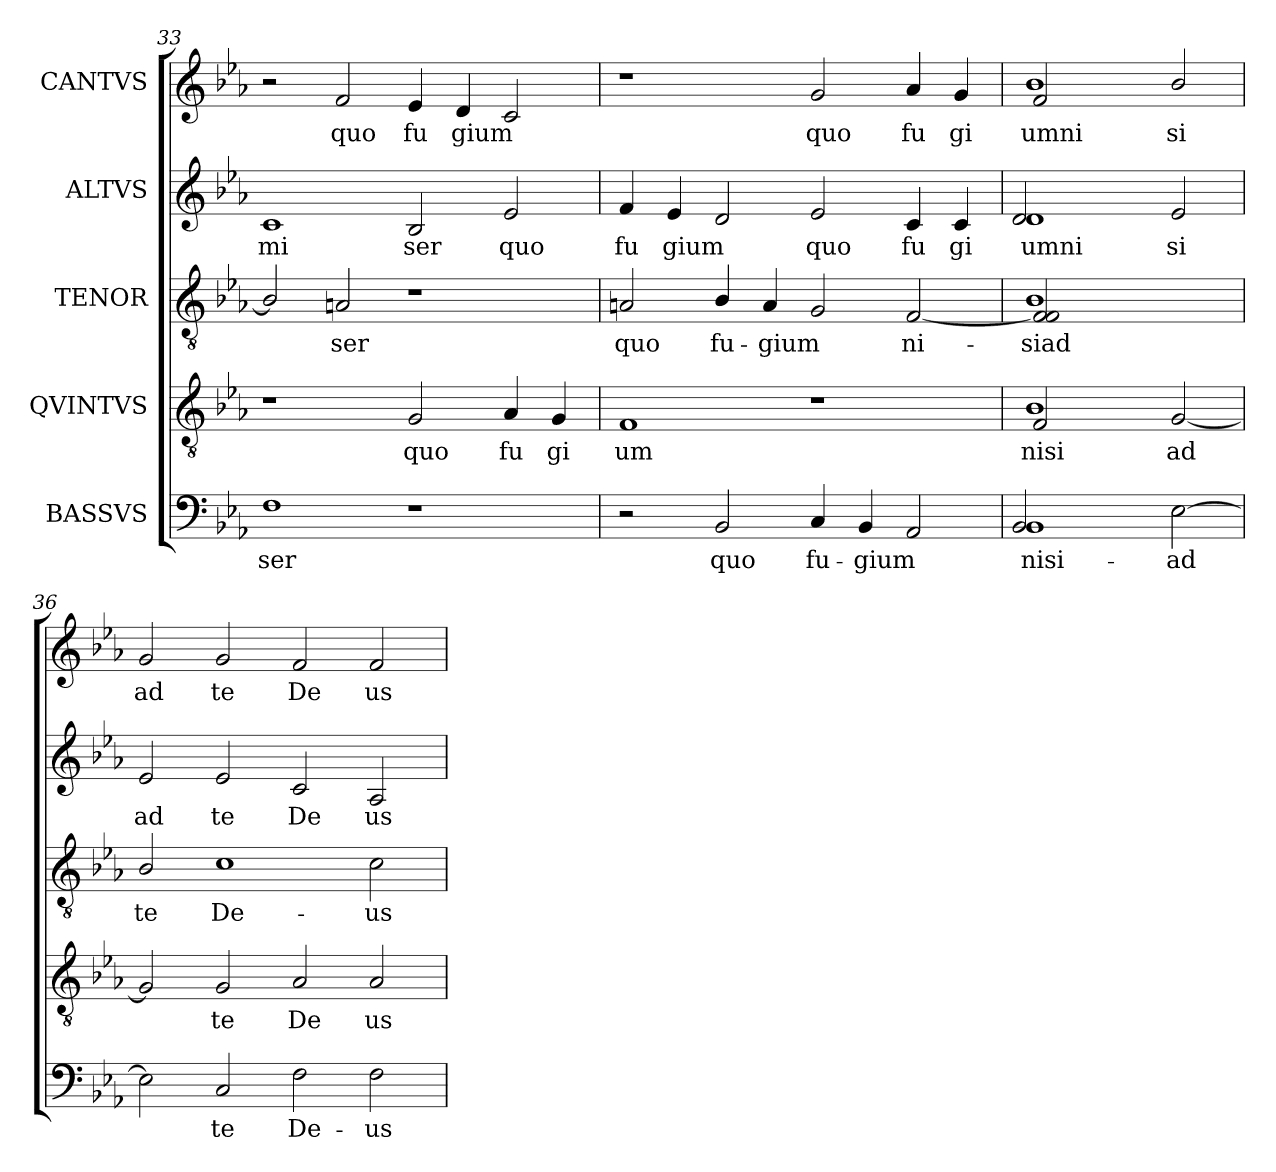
**kern	**text	**kern	**text	**kern	**text	**kern	**text	**kern	**text
*part5	*part5	*part4	*part4	*part3	*part3	*part2	*part2	*part1	*part1
*staff5	*staff5	*staff4	*staff4	*staff3	*staff3	*staff2	*staff2	*staff1	*staff1
*I"BASSVS	*	*I"QVINTVS	*	*I"TENOR	*	*I"ALTVS	*	*I"CANTVS	*
*clefF4	*	*clefGv2	*	*clefGv2	*	*clefG2	*	*clefG2	*
*k[b-e-a-]	*	*k[b-e-a-]	*	*k[b-e-a-]	*	*k[b-e-a-]	*	*k[b-e-a-]	*
*E-:	*	*E-:	*	*E-:	*	*E-:	*	*E-:	*
=33	=33	=33	=33	=33	=33	=33	=33	=33	=33
!	!LO:LY:b:cj	!	!	!	!LO:LY:b:cj	!	!LO:LY:b:cj	!	!
1F	-ser	1r	.	2B-/]	--	1c	mi	2r	.
!	!	!	!	!	!LO:LY:b:cj	!	!	!	!LO:LY:b:cj
.	.	.	.	2An/	-ser	.	.	2f/	quo
!	!	!	!LO:LY:b:cj	!	!	!	!LO:LY:b:cj	!	!LO:LY:b:cj
1r	.	2G/	quo	1r	.	2B-/	ser	4e-/	fu
!	!	!	!	!	!	!	!	!	!LO:LY:b:cj
.	.	.	.	.	.	.	.	4d/	gium
!	!	!	!LO:LY:b:cj	!	!	!	!LO:LY:b:cj	!	!LO:LY:b:cj
.	.	4A-/	fu	.	.	2e-/	quo	2c/	.
!	!	!	!LO:LY:b:cj	!	!	!	!	!	!
.	.	4G/	gi	.	.	.	.	.	.
=34	=34	=34	=34	=34	=34	=34	=34	=34	=34
!	!	!	!LO:LY:b:cj	!	!LO:LY:b:cj	!	!LO:LY:b:cj	!	!
2r	.	1F	um	2An/	quo	4f/	fu	1r	.
!	!	!	!	!	!	!	!LO:LY:b:cj	!	!
.	.	.	.	.	.	4e-/	gium	.	.
!	!LO:LY:b:cj	!	!	!	!LO:LY:b:cj	!	!LO:LY:b:cj	!	!
2BB-/	quo	.	.	4B-/	fu-	2d/	.	.	.
!	!	!	!	!	!LO:LY:b:cj	!	!	!	!
.	.	.	.	4A/	-gium	.	.	.	.
!	!LO:LY:b:cj	!	!	!	!LO:LY:b:cj	!	!LO:LY:b:cj	!	!LO:LY:b:cj
4C/	fu-	1r	.	2G/	.	2e-/	quo	2g/	quo
!	!LO:LY:b:cj	!	!	!	!	!	!	!	!
4BB-/	-gium	.	.	.	.	.	.	.	.
!	!LO:LY:b:cj	!	!	!	!LO:LY:b:cj	!	!LO:LY:b:cj	!	!LO:LY:b:cj
2AA-/	.	.	.	[<2F/	ni-	4c/	fu	4a-/	fu
!	!	!	!	!	!	!	!LO:LY:b:cj	!	!LO:LY:b:cj
.	.	.	.	.	.	4c/	gi	4g/	gi
=35	=35	=35	=35	=35	=35	=35	=35	=35	=35
*^	*	*	*	*	*	*	*	*	*
!	!	!LO:LY:b:cj	!	!LO:LY:b:cj	!	!LO:LY:b:cj	!	!LO:LY:b:cj	!	!LO:LY:b:cj
*	*	*	*^	*	*^	*	*^	*	*^	*
1BB-	2BB-/	nisi-	1B-	2F/	nisi	1B-	2F/] 2F/	-siad	1d	2d/	umni	1b-	2f/	umni
.	1ryy	.	.	1ryy	.	.	2ryy	.	.	1ryy	.	.	1ryy	.
!	!	!LO:LY:b:cj	!	!	!LO:LY:b:cj	!	!	!	!	!	!LO:LY:b:cj	!	!	!LO:LY:b:cj
[>2E-\	.	-ad	[<2G/	.	ad	2ryy	2ryy	.	2e-/	.	si	2b-/	.	si
*v	*v	*	*	*	*	*	*	*	*v	*v	*	*v	*v	*
*	*	*v	*v	*	*	*	*	*	*	*	*
=36	=36	=36	=36	=36	=36	=36	=36	=36	=36	=36
!	!LO:LY:b:cj	!	!LO:LY:b:cj	!	!	!LO:LY:b:cj	!	!LO:LY:b:cj	!	!LO:LY:b:cj
*	*	*	*	*v	*v	*	*	*	*	*
2E-\]	.	2G/]	.	2B-/	te	2e-/	ad	2g/	ad
!	!LO:LY:b:cj	!	!LO:LY:b:cj	!	!LO:LY:b:cj	!	!LO:LY:b:cj	!	!LO:LY:b:cj
2C/	te	2G/	te	1c	De-	2e-/	te	2g/	te
!	!LO:LY:b:cj	!	!LO:LY:b:cj	!	!	!	!LO:LY:b:cj	!	!LO:LY:b:cj
2F\	De-	2A-/	De	.	.	2c/	De	2f/	De
!	!LO:LY:b:cj	!	!LO:LY:b:cj	!	!LO:LY:b:cj	!	!LO:LY:b:cj	!	!LO:LY:b:cj
2F\	-us	2A-/	us	2c\	-us	2A-/	us	2f/	us
=	=	=	=	=	=	=	=	=	=
*-	*-	*-	*-	*-	*-	*-	*-	*-	*-
